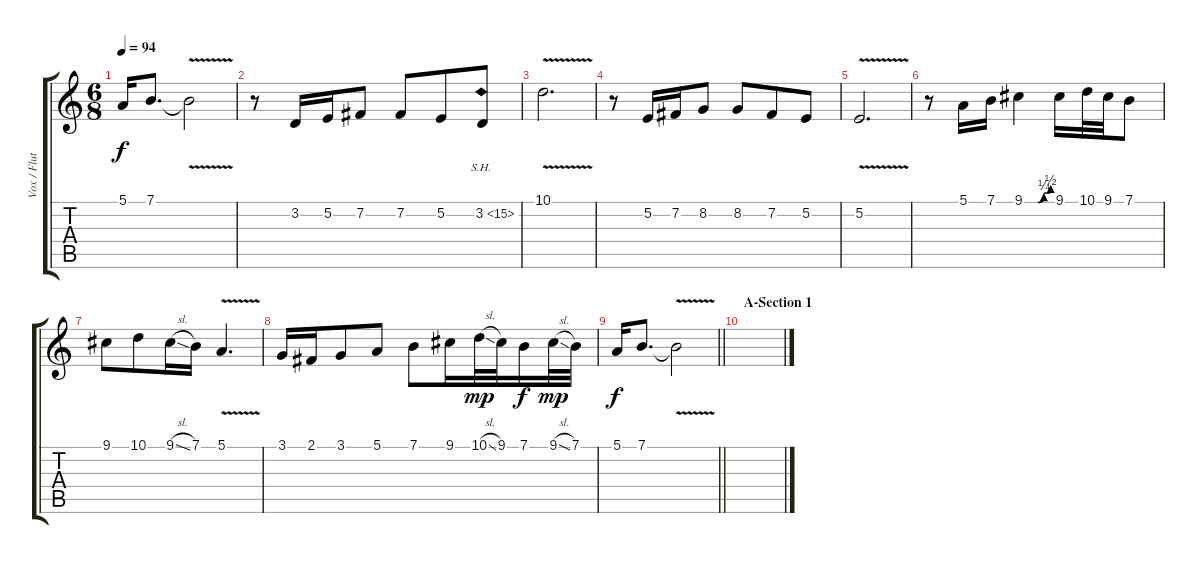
\track ("Vox / Flute" "Vox / Flut") {instrument flute}
\staff {score tabs}
\tuning (E4 B3 G3 D3 A2 E2) {hide}
\ts (6 8)
\tempo 94
\clef g2
\ks c
5.1.16{dy f} 7.1.8{d} 7.1{v t}.2 |
r.8{beam merge} 3.2.16 5.2.16{beam merge} 7.2.8 7.2.8 5.2.8 3.2{sh 12}.8 |
10.1{v}.2{d} |
r.8{beam merge} 5.2.16 7.2.16{beam merge} 8.2.8 8.2.8 7.2.8 5.2.8 |
5.2{v}.2{d} |
r.8{beam merge} 5.1.16 7.1.16{beam merge} 9.1{be (custom 0 0 30 0 43 1 52 1 58 2 60 2)}.4 9.1.16{beam merge} 10.1.32 9.1.32 7.1.8 |
9.1.8 10.1.8{beam merge} 9.1{sl}.16{beam merge} 7.1.16 5.1{v}.4{d} |
3.1.16{beam merge} 2.1.16 3.1.8 5.1.8 7.1.8 9.1.16 10.1{sl}.32{dy mp} 9.1.32 7.1.16{dy f} 9.1{sl}.32{dy mp} 7.1.32 |
\barLineRight lightlight
5.1.16{dy f} 7.1.8{d} 7.1{v t}.2 |
\section ("" "A-Section 1")
